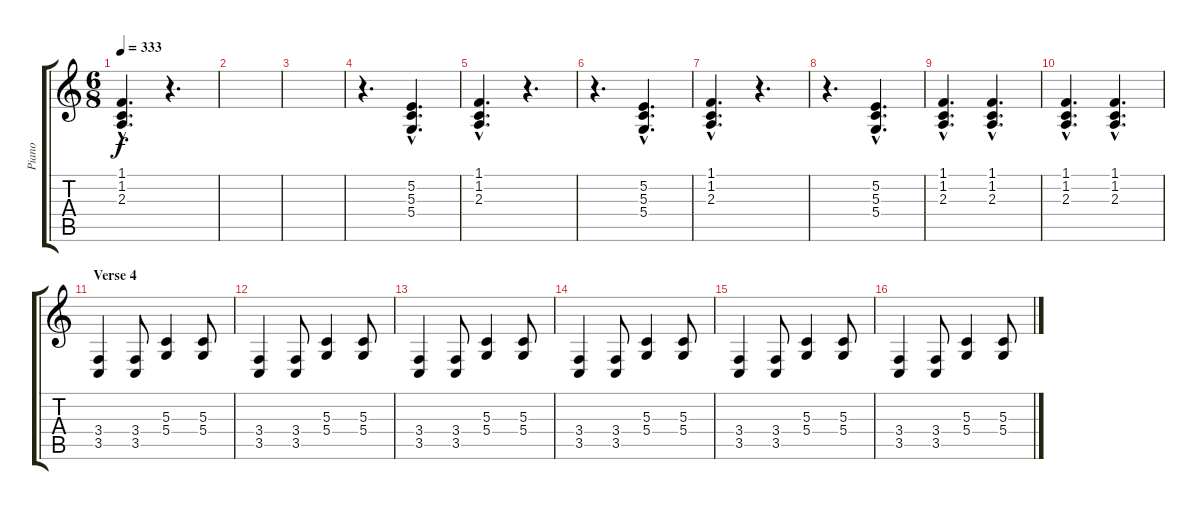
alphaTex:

\track ("Piano" "Piano") {instrument acousticgrandpiano}
\staff {score tabs}
\tuning (E4 B3 G3 D3 A2 E2) {hide}
\ts (6 8)
\tempo 333
\clef g2
\ks c
(1.1{hac} 1.2{hac} 2.3{hac}).4{d dy f} r.4{d} |
|
|
r.4{d} (5.2{hac} 5.3{hac} 5.4{hac}).4{d} |
(1.1{hac} 1.2{hac} 2.3{hac}).4{d} r.4{d} |
r.4{d} (5.2{hac} 5.3{hac} 5.4{hac}).4{d} |
(1.1{hac} 1.2{hac} 2.3{hac}).4{d} r.4{d} |
r.4{d} (5.2{hac} 5.3{hac} 5.4{hac}).4{d} |
(1.1{hac} 1.2{hac} 2.3{hac}).4{d} (1.1{hac} 1.2{hac} 2.3{hac}).4{d} |
(1.1{hac} 1.2{hac} 2.3{hac}).4{d} (1.1{hac} 1.2{hac} 2.3{hac}).4{d} |
\section ("" "Verse 4")
(3.4 3.5).4 (3.4 3.5).8 (5.3 5.4).4 (5.3 5.4).8 |
(3.4 3.5).4 (3.4 3.5).8 (5.3 5.4).4 (5.3 5.4).8 |
(3.4 3.5).4 (3.4 3.5).8 (5.3 5.4).4 (5.3 5.4).8 |
(3.4 3.5).4 (3.4 3.5).8 (5.3 5.4).4 (5.3 5.4).8 |
(3.4 3.5).4 (3.4 3.5).8 (5.3 5.4).4 (5.3 5.4).8 |
(3.4 3.5).4 (3.4 3.5).8 (5.3 5.4).4 (5.3 5.4).8
